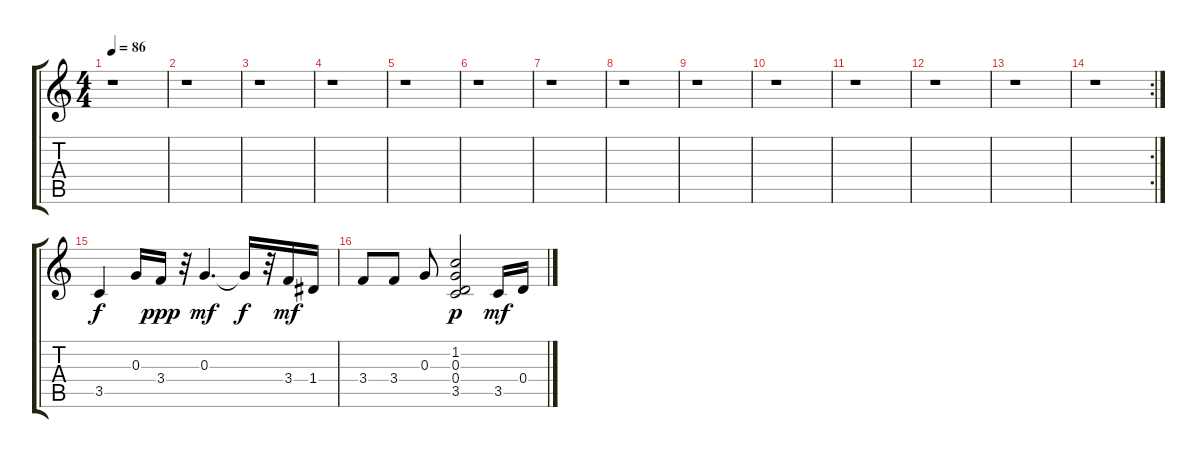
\track "" {instrument acousticguitarnylon}
\staff {score tabs}
\tuning (E4 B3 G3 D3 A2 E2) {hide}
\ts (4 4)
\tempo 86
\clef g2
\ks c
r.1{dy f} |
r.1 |
r.1 |
r.1 |
r.1 |
r.1 |
r.1 |
r.1 |
r.1 |
r.1 |
r.1 |
r.1 |
r.1 |
\rc 2
r.1 |
3.5.4 0.3.16 3.4.16{dy ppp} r.32 0.3.4{d dy mf} 0.3{t}.16{dy f} r.32 3.4.16{dy mf} 1.4.16 |
3.4.8 3.4.8 0.3.8 (1.2 0.3 0.4 3.5).2{dy p} 3.5.16{dy mf} 0.4.16
